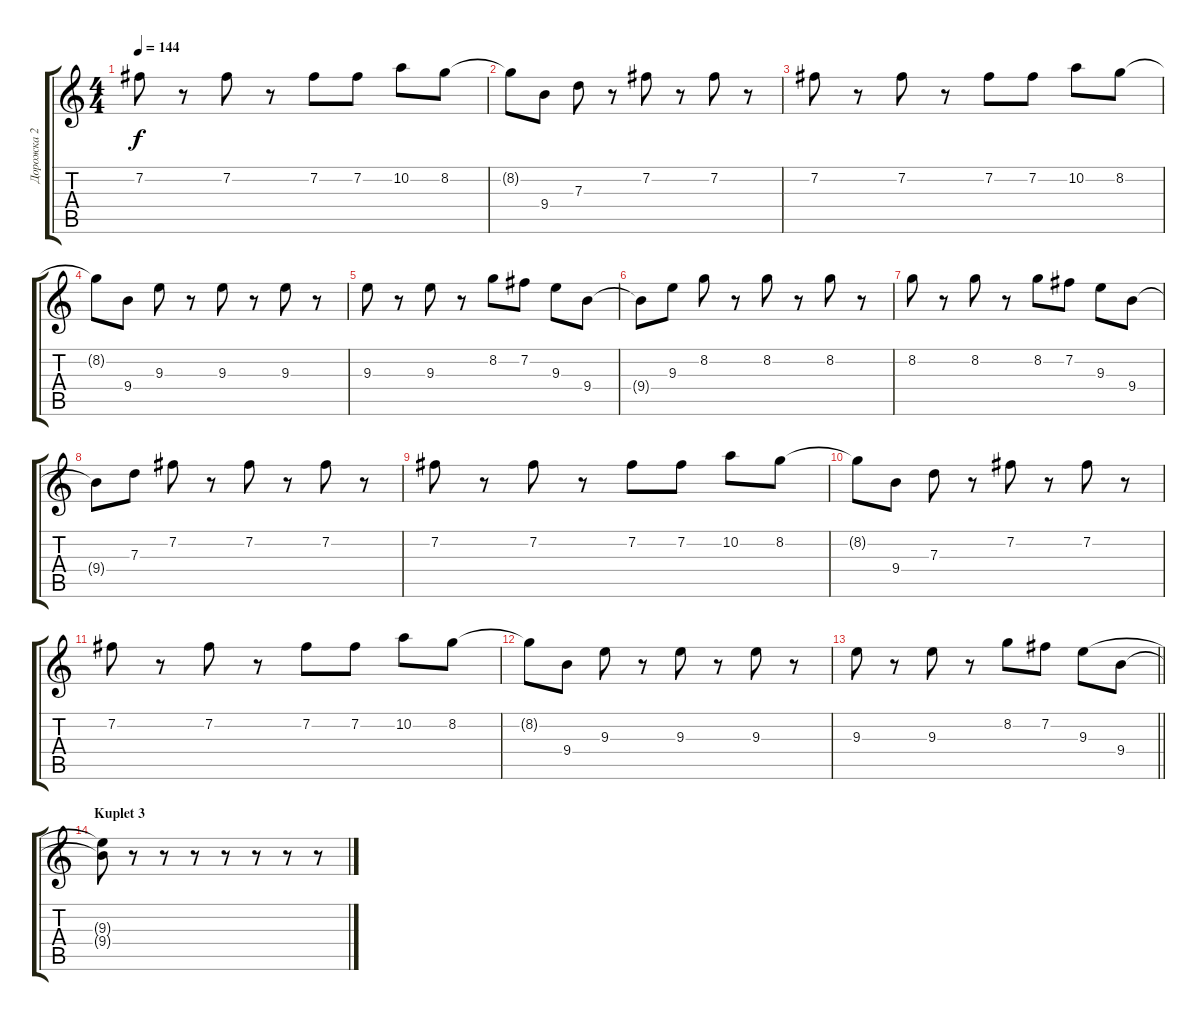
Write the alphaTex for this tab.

\track ("Дорожка 2" "Дорожка 2") {instrument acousticguitarsteel}
\staff {score tabs}
\tuning (E4 B3 G3 D3 A2 E2) {hide}
\ts (4 4)
\tempo 144
\clef g2
\ks c
7.2.8{dy f} r.8 7.2.8 r.8 7.2.8 7.2.8 10.2.8 8.2.8 |
8.2{t}.8 9.4.8 7.3.8 r.8 7.2.8 r.8 7.2.8 r.8 |
7.2.8 r.8 7.2.8 r.8 7.2.8 7.2.8 10.2.8 8.2.8 |
8.2{t}.8 9.4.8 9.3.8 r.8 9.3.8 r.8 9.3.8 r.8 |
9.3.8 r.8 9.3.8 r.8 8.2.8 7.2.8 9.3.8 9.4.8 |
9.4{t}.8 9.3.8 8.2.8 r.8 8.2.8 r.8 8.2.8 r.8 |
8.2.8 r.8 8.2.8 r.8 8.2.8 7.2.8 9.3.8 9.4.8 |
9.4{t}.8 7.3.8 7.2.8 r.8 7.2.8 r.8 7.2.8 r.8 |
7.2.8 r.8 7.2.8 r.8 7.2.8 7.2.8 10.2.8 8.2.8 |
8.2{t}.8 9.4.8 7.3.8 r.8 7.2.8 r.8 7.2.8 r.8 |
7.2.8 r.8 7.2.8 r.8 7.2.8 7.2.8 10.2.8 8.2.8 |
8.2{t}.8 9.4.8 9.3.8 r.8 9.3.8 r.8 9.3.8 r.8 |
\barLineRight lightlight
9.3.8 r.8 9.3.8 r.8 8.2.8 7.2.8 9.3.8 9.4.8 |
\section ("" "Kuplet 3")
(9.3{t} 9.4{t}).8 r.8 r.8 r.8 r.8 r.8 r.8 r.8
